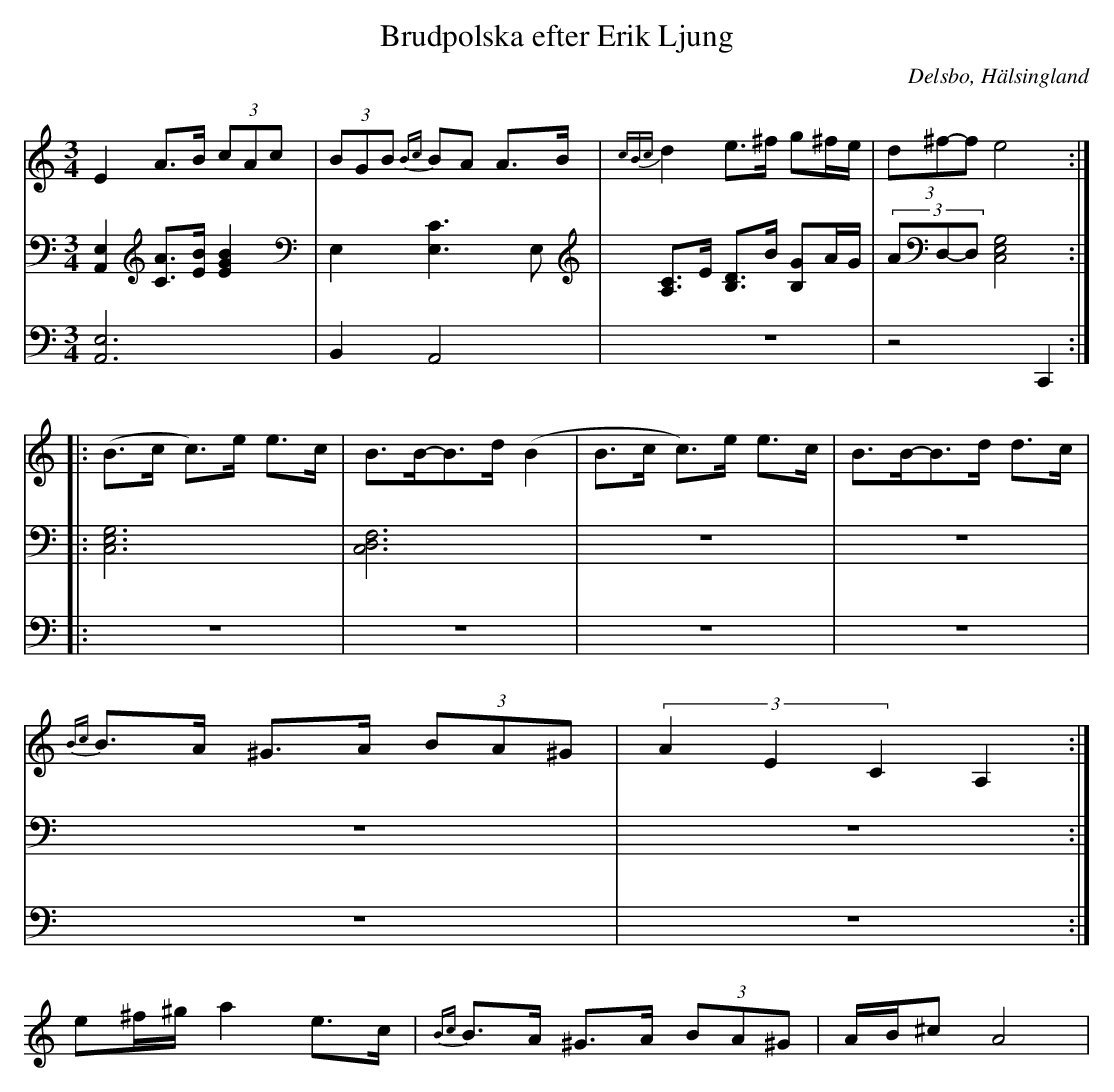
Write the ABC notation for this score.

X:1
T: Brudpolska efter Erik Ljung
Q: 105
O: Delsbo, Hälsingland
M: 3/4
L: 1/8
K: Am
V:1
V:2
V:3 Merge
V:1
E2 A>B (3cAc| (3BGB {Bc}BA A>B|{cBc}d2 e>^f g^f/e/|(3d^f-f e4 :|
|:(B>c c)>e e>c|B>B-B>d (B2|B>c c)>e e>c|B>B-B>d d>c|
{Bc}B>A ^G>A (3BA^G|(3A2E2C2 A,2:|
e^f/^g/ a2 e>c|{Bc}B>A ^G>A (3BA^G|A/B/^c A4|
V:2
[A,,2E,2] [AC]>[BE] [B2E2G2]|E,2 [C3E,3]E,|[A,C]>E [B,D]>B [B,G]A/G/|(3AD,-D, [E,4G,4C,4]:|
|:[E,6G,6C,6]|[D,6F,6C,6]|z6|z6|
z6|z6:|
V:3
[A,,6E,6]|B,,2 A,,4|z6|z4 C,,2:|
|:z6|z6|z6|z6|
z6|z6:|
